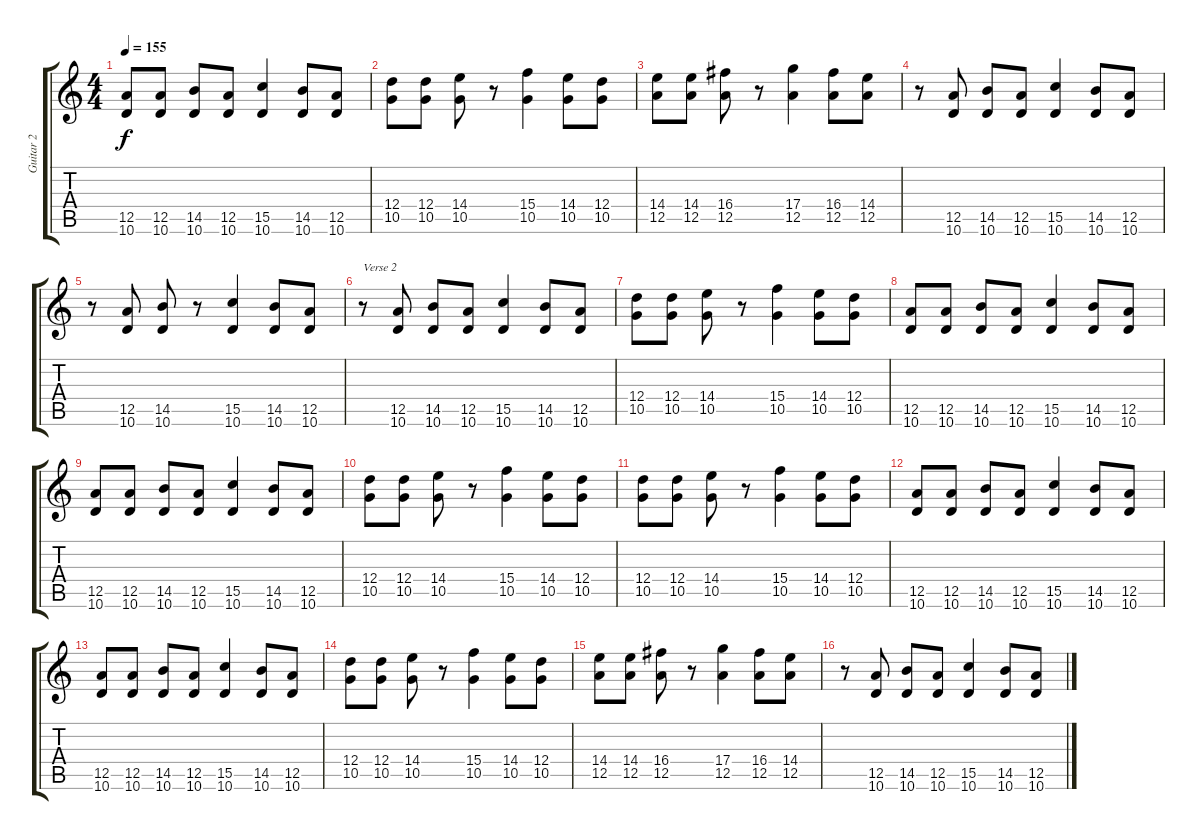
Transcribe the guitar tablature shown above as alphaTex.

\track ("Guitar 2" "Guitar 2") {instrument electricguitarmuted}
\staff {score tabs}
\tuning (E4 B3 G3 D3 A2 E2) {hide}
\ts (4 4)
\tempo 155
\clef g2
\ks c
(12.5 10.6).8{dy f} (12.5 10.6).8 (14.5 10.6).8 (12.5 10.6).8 (15.5 10.6).4 (14.5 10.6).8 (12.5 10.6).8 |
(12.4 10.5).8 (12.4 10.5).8 (14.4 10.5).8 r.8 (15.4 10.5).4 (14.4 10.5).8 (12.4 10.5).8 |
(14.4 12.5).8 (14.4 12.5).8 (16.4 12.5).8 r.8 (17.4 12.5).4 (16.4 12.5).8 (14.4 12.5).8 |
r.8 (12.5 10.6).8 (14.5 10.6).8 (12.5 10.6).8 (15.5 10.6).4 (14.5 10.6).8 (12.5 10.6).8 |
r.8 (12.5 10.6).8 (14.5 10.6).8 r.8 (15.5 10.6).4 (14.5 10.6).8 (12.5 10.6).8 |
r.8{txt "Verse 2"} (12.5 10.6).8 (14.5 10.6).8 (12.5 10.6).8 (15.5 10.6).4 (14.5 10.6).8 (12.5 10.6).8 |
(12.4 10.5).8 (12.4 10.5).8 (14.4 10.5).8 r.8 (15.4 10.5).4 (14.4 10.5).8 (12.4 10.5).8 |
(12.5 10.6).8 (12.5 10.6).8 (14.5 10.6).8 (12.5 10.6).8 (15.5 10.6).4 (14.5 10.6).8 (12.5 10.6).8 |
(12.5 10.6).8 (12.5 10.6).8 (14.5 10.6).8 (12.5 10.6).8 (15.5 10.6).4 (14.5 10.6).8 (12.5 10.6).8 |
(12.4 10.5).8 (12.4 10.5).8 (14.4 10.5).8 r.8 (15.4 10.5).4 (14.4 10.5).8 (12.4 10.5).8 |
(12.4 10.5).8 (12.4 10.5).8 (14.4 10.5).8 r.8 (15.4 10.5).4 (14.4 10.5).8 (12.4 10.5).8 |
(12.5 10.6).8 (12.5 10.6).8 (14.5 10.6).8 (12.5 10.6).8 (15.5 10.6).4 (14.5 10.6).8 (12.5 10.6).8 |
(12.5 10.6).8 (12.5 10.6).8 (14.5 10.6).8 (12.5 10.6).8 (15.5 10.6).4 (14.5 10.6).8 (12.5 10.6).8 |
(12.4 10.5).8 (12.4 10.5).8 (14.4 10.5).8 r.8 (15.4 10.5).4 (14.4 10.5).8 (12.4 10.5).8 |
(14.4 12.5).8 (14.4 12.5).8 (16.4 12.5).8 r.8 (17.4 12.5).4 (16.4 12.5).8 (14.4 12.5).8 |
r.8 (12.5 10.6).8 (14.5 10.6).8 (12.5 10.6).8 (15.5 10.6).4 (14.5 10.6).8 (12.5 10.6).8
